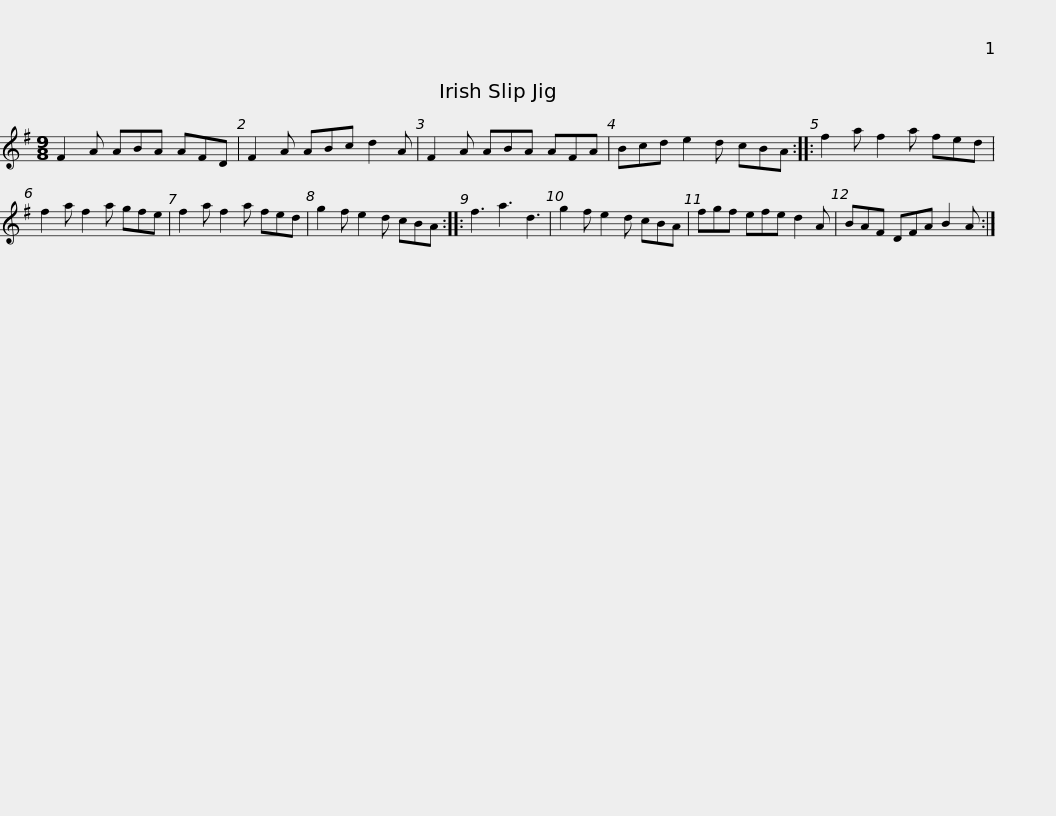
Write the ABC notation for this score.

X:1
L:1/8
M:9/8
I:linebreak $
K:G
V:1 treble
V:1
 F2 A ABA AFD | F2 A ABc d2 A | F2 A ABA AFA | Bcd e2 d cBA :: f2 a f2 a fed |$ %5
 f2 a f2 a gfe | f2 a f2 a fed | g2 f e2 d cBA :: f3 a3 d3 | g2 f e2 d cBA | %10
 fgf efe d2 A |$ BAF DFA B2 A :| %12
